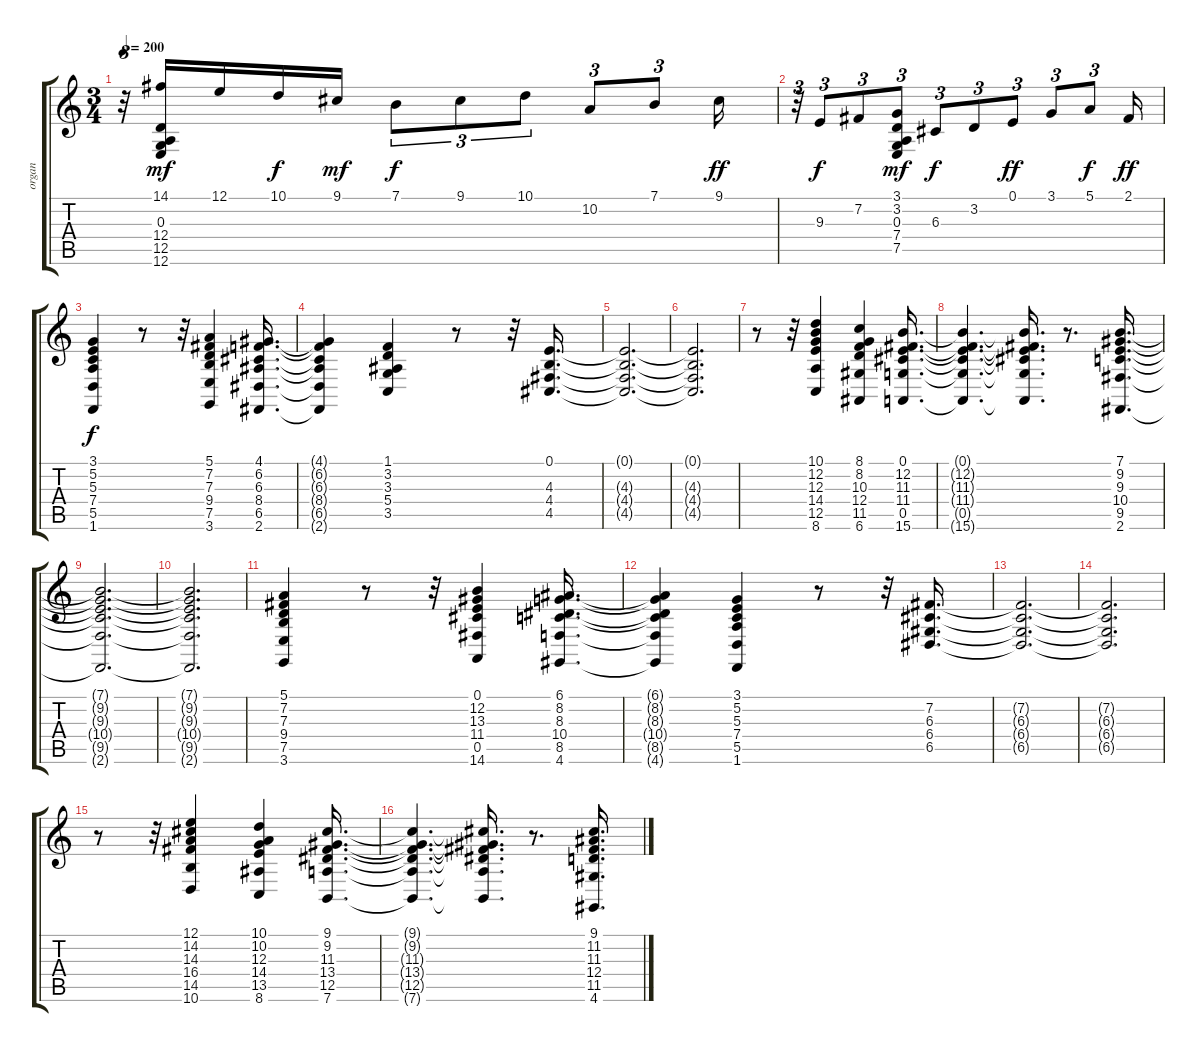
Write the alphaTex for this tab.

\track ("organ" "organ") {instrument rockorgan}
\staff {score tabs}
\tuning (E4 B3 G3 D3 A2 E2) {hide}
\ts (3 4)
\tempo 200
\clef g2
\ks c
r.32{tu (3 2) dy f} (14.1 0.3 12.4 12.5 12.6).16{dy mf} 12.1.16 10.1.16{dy f} 9.1.16{dy mf} 7.1.8{tu (3 2) dy f} 9.1.8{tu (3 2)} 10.1.8{tu (3 2)} 10.2.8{tu (3 2)} 7.1.8{tu (3 2)} 9.1.16{dy ff} |
r.32{tu (3 2)} 9.3.8{tu (3 2) dy f} 7.2.8{tu (3 2)} (3.1 3.2 0.3 7.4 7.5).8{tu (3 2) dy mf} 6.3.8{tu (3 2) dy f} 3.2.8{tu (3 2)} 0.1.8{tu (3 2) dy ff} 3.1.8{tu (3 2)} 5.1.8{tu (3 2) dy f} 2.1.16{dy ff} |
(3.1 5.2 5.3 7.4 5.5 1.6).4{dy f volume 14} r.8 r.32 (5.1 7.2 7.3 9.4 7.5 3.6).4 (4.1 6.2 6.3 8.4 6.5 2.6).16{d} |
(4.1{t} 6.2{t} 6.3{t} 8.4{t} 6.5{t} 2.6{t}).4 (1.1 3.2 3.3 5.4 3.5).4 r.8 r.32 (0.1 4.3 4.4 4.5).16{d} |
(0.1{t} 4.3{t} 4.4{t} 4.5{t}).2{d} |
(0.1{t} 4.3{t} 4.4{t} 4.5{t}).2{d} |
r.8 r.32 (10.1 12.2 12.3 14.4 12.5 8.6).4 (8.1 8.2 10.3 12.4 11.5 6.6).4 (0.1 12.2 11.3 11.4 0.5 15.6).16{d} |
(0.1{t} 12.2{t} 11.3{t} 11.4{t} 0.5{t} 15.6{t}).4{d} (0.1{t} 12.2{t} 11.3{t} 11.4{t} 0.5{t} 15.6{t}).16{d} r.8{d} (7.1 9.2 9.3 10.4 9.5 2.6).16{d} |
(7.1{t} 9.2{t} 9.3{t} 10.4{t} 9.5{t} 2.6{t}).2{d} |
(7.1{t} 9.2{t} 9.3{t} 10.4{t} 9.5{t} 2.6{t}).2{d} |
(5.1 7.2 7.3 9.4 7.5 3.6).4 r.8 r.32 (0.1 12.2 13.3 11.4 0.5 14.6).4 (6.1 8.2 8.3 10.4 8.5 4.6).16{d} |
(6.1{t} 8.2{t} 8.3{t} 10.4{t} 8.5{t} 4.6{t}).4 (3.1 5.2 5.3 7.4 5.5 1.6).4 r.8 r.32 (7.2 6.3 6.4 6.5).16{d} |
(7.2{t} 6.3{t} 6.4{t} 6.5{t}).2{d} |
(7.2{t} 6.3{t} 6.4{t} 6.5{t}).2{d} |
r.8 r.32 (12.1 14.2 14.3 16.4 14.5 10.6).4 (10.1 10.2 12.3 14.4 13.5 8.6).4 (9.1 9.2 11.3 13.4 12.5 7.6).16{d} |
(9.1{t} 9.2{t} 11.3{t} 13.4{t} 12.5{t} 7.6{t}).4{d} (9.1{t} 9.2{t} 11.3{t} 13.4{t} 12.5{t} 7.6{t}).16{d} r.8{d} (9.1 11.2 11.3 12.4 11.5 4.6).16{d}
